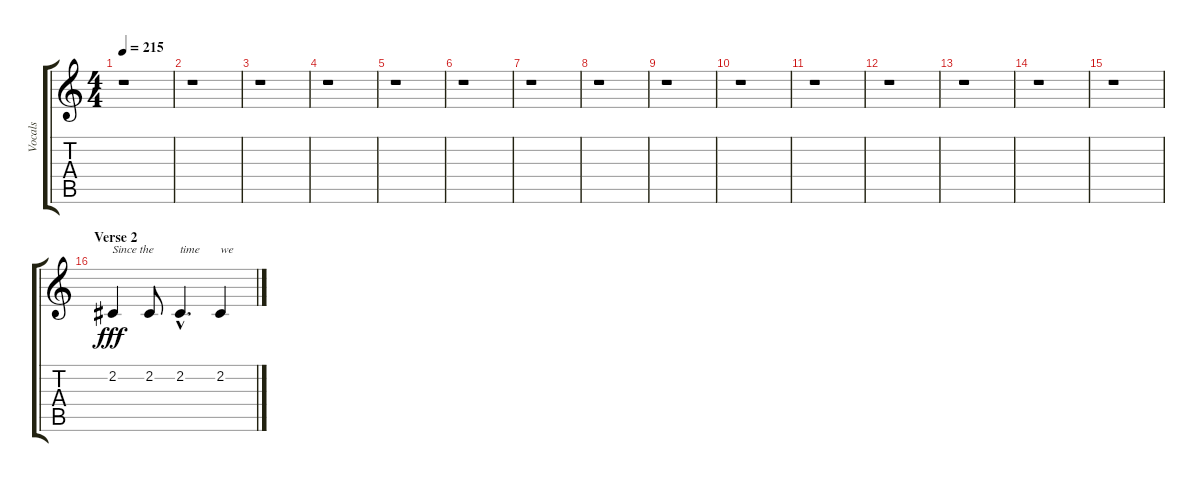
\track ("Vocals" "Vocals") {instrument lead2sawtooth}
\staff {score tabs}
\tuning (E4 B3 G3 D3 A2 E2) {hide}
\ts (4 4)
\tempo 215
\clef g2
\ks c
r.1{dy fff} |
r.1 |
r.1 |
r.1 |
r.1 |
r.1 |
r.1 |
r.1 |
r.1 |
r.1 |
r.1 |
r.1 |
r.1 |
r.1 |
r.1 |
\section ("" "Verse 2")
2.2.4{txt "Since the"} 2.2.8 2.2{hac}.4{d txt "time"} 2.2.4{txt "we"}
